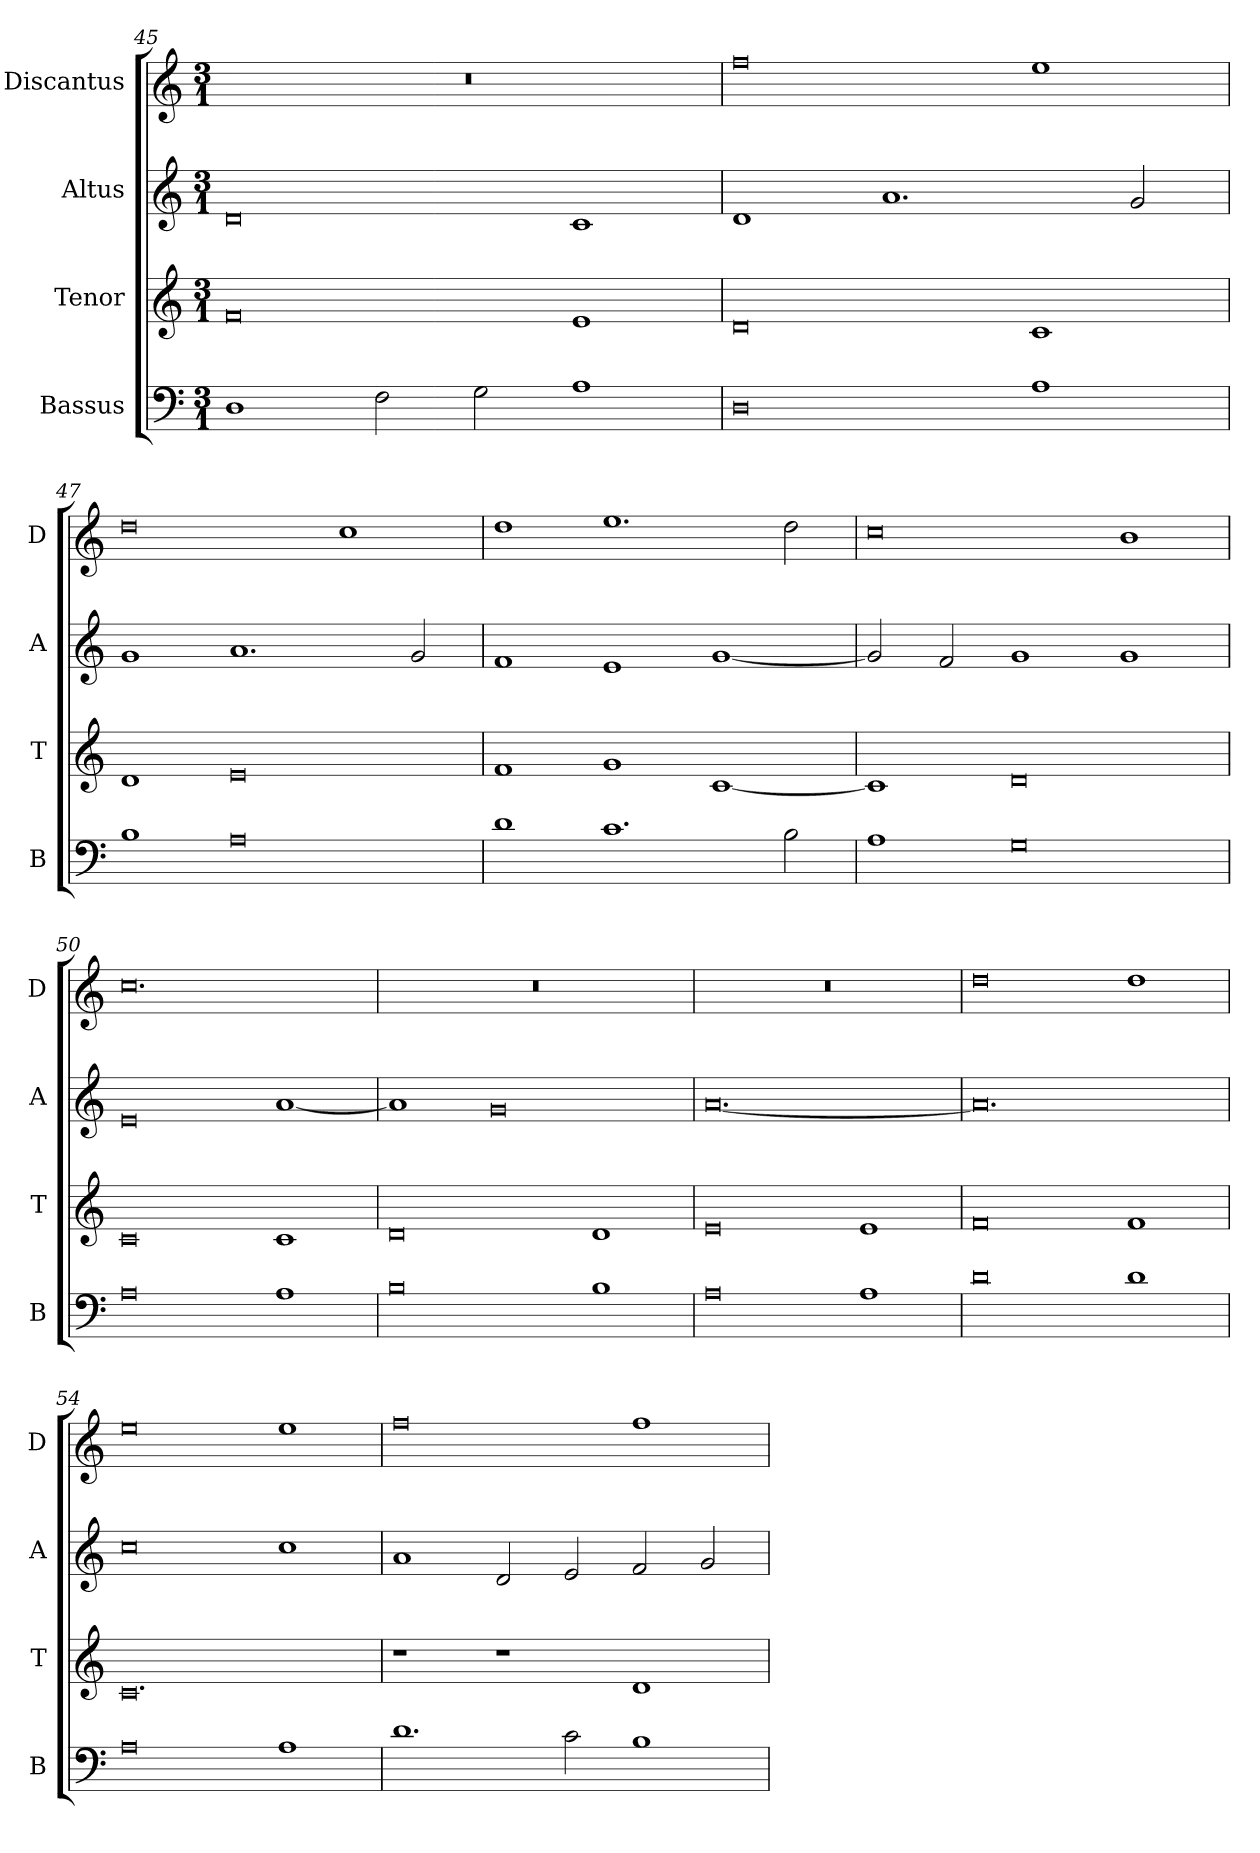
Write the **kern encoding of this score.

**kern	**kern	**kern	**kern
*part4	*part3	*part2	*part1
*staff4	*staff3	*staff2	*staff1
*I"Bassus	*I"Tenor	*I"Altus	*I"Discantus
*I'B	*I'T	*I'A	*I'D
*clefF4	*clefG2	*clefG2	*clefG2
*k[]	*k[]	*k[]	*k[]
*M3/1	*M3/1	*M3/1	*M3/1
=45	=45	=45	=45
1D	0f	0d	0.r
2F	.	.	.
2G	.	.	.
1A	1e	1c	.
=46	=46	=46	=46
0D	0d	1d	0ff
.	.	1.a	.
1A	1c	.	1ee
.	.	2g	.
=47	=47	=47	=47
1B	1d	1g	0dd
0A	0e	1.a	.
.	.	.	1cc
.	.	2g	.
=48	=48	=48	=48
1d	1f	1f	1dd
1.c	1g	1e	1.ee
.	[1c	[1g	.
2B	.	.	2dd
=49	=49	=49	=49
1A	1c]	2g]	0cc
.	.	2f	.
0G	0d	1g	.
.	.	1g	1b
=50	=50	=50	=50
0A	0c	0e	0.cc
1A	1c	[1a	.
=51	=51	=51	=51
0B	0d	1a]	0.r
.	.	0g	.
1B	1d	.	.
=52	=52	=52	=52
0A	0e	[0.a	0.r
1A	1e	.	.
=53	=53	=53	=53
0d	0f	0.a]	0dd
1d	1f	.	1dd
=54	=54	=54	=54
0A	0.c	0cc	0ee
1A	.	1cc	1ee
=55	=55	=55	=55
1.d	1r	1a	0ff
.	1r	2d	.
2c	.	2e	.
1B	1d	2f	1ff
.	.	2g	.
=	=	=	=
*-	*-	*-	*-
